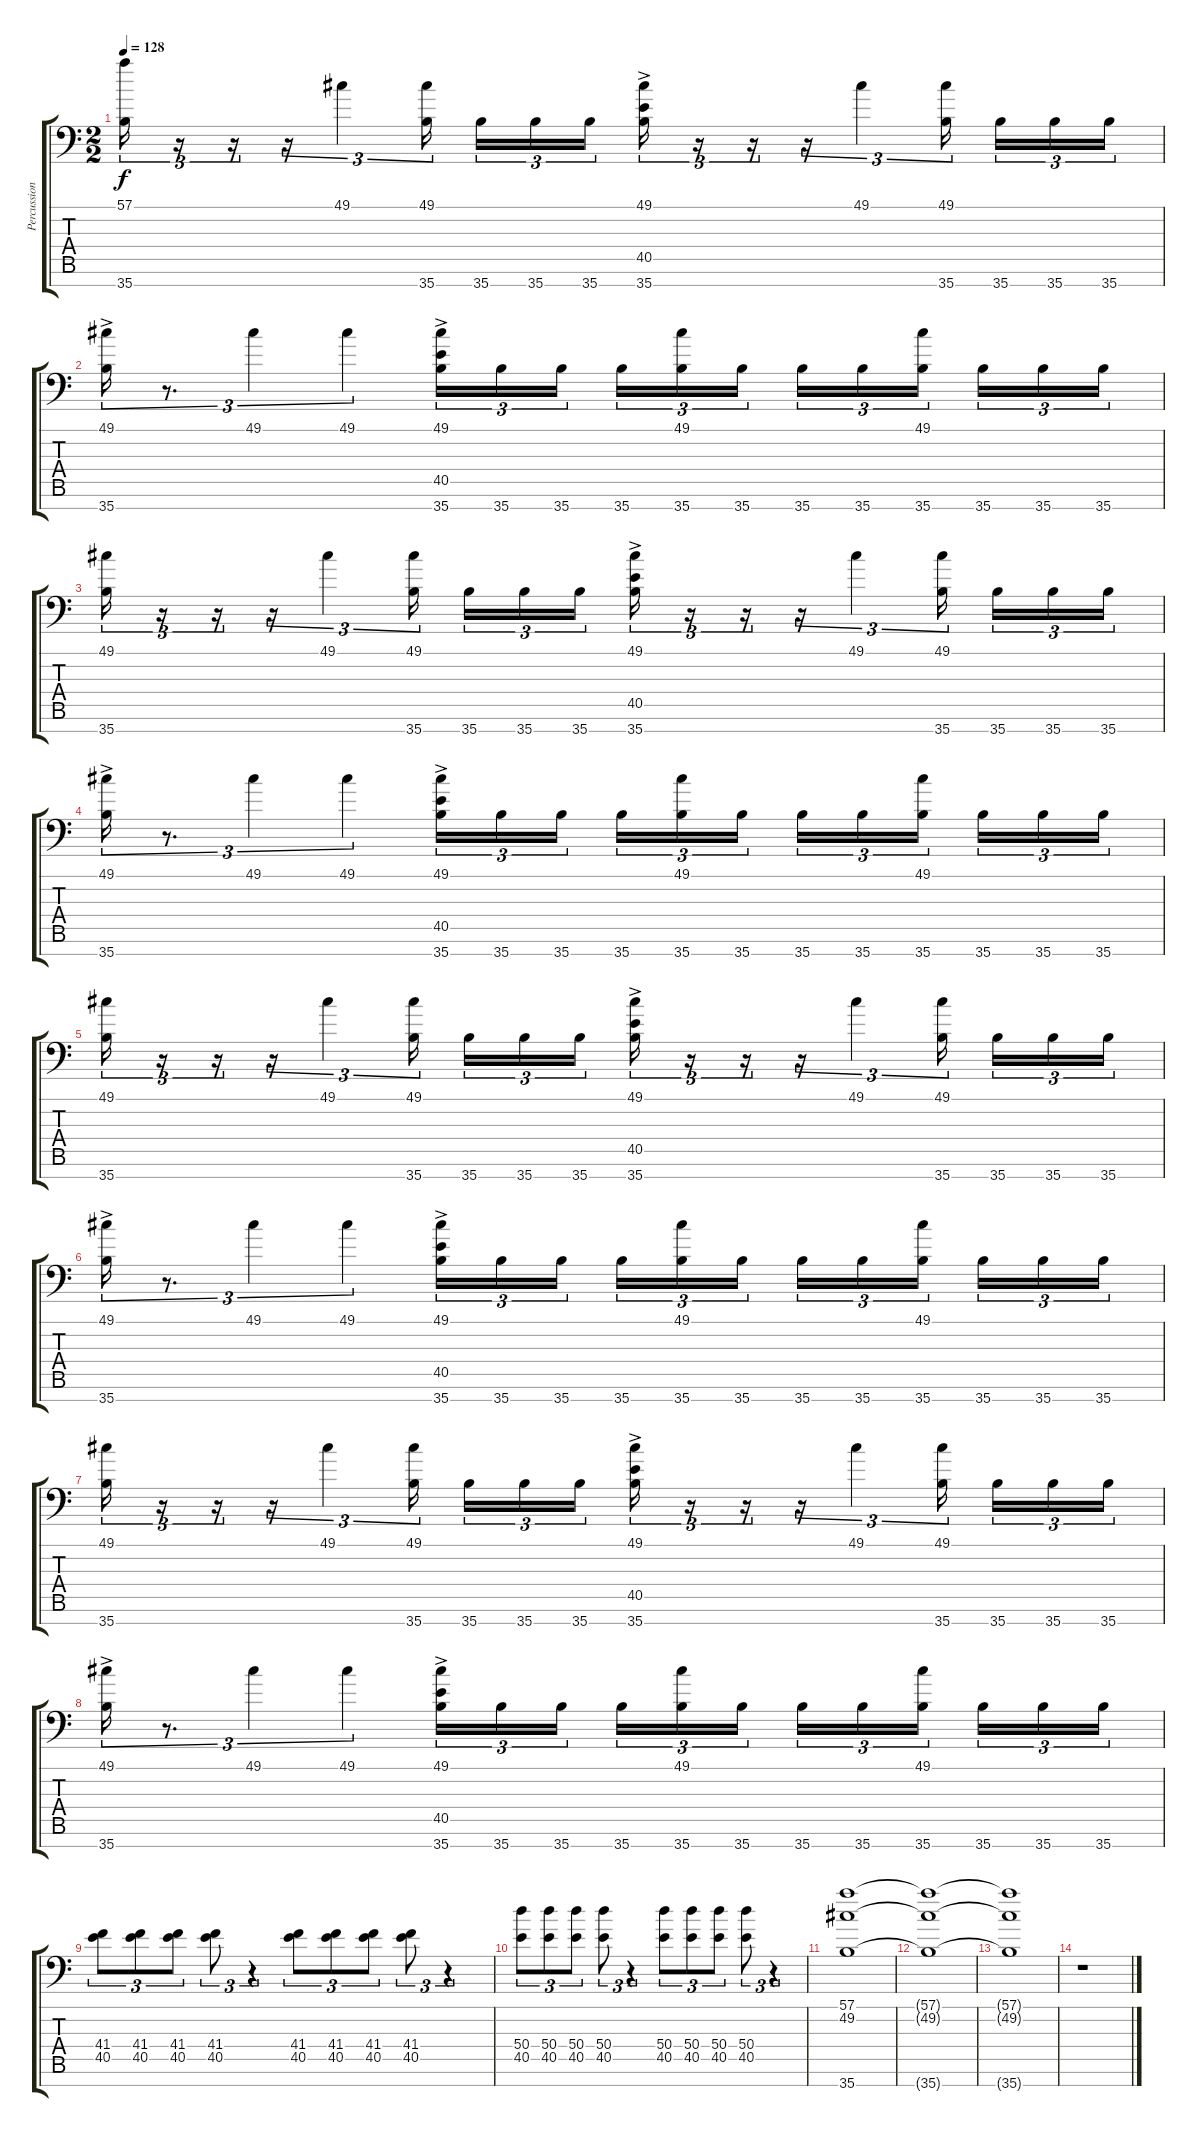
\track ("Percussion" "Percussion") {instrument acousticgrandpiano}
\staff {score tabs}
\tuning (C-1 C-1 C-1 C-1 C-1 C-1 C-1) {hide}
\ts (2 2)
\tempo 128
\clef f4
\ks c
(57.1 35.7).16{tu (3 2) dy f} r.16{tu (3 2)} r.16{tu (3 2)} r.16{tu (3 2)} 49.1.4{tu (3 2)} (49.1 35.7).16{tu (3 2)} 35.7.16{tu (3 2)} 35.7.16{tu (3 2)} 35.7.16{tu (3 2)} (49.1{ac} 40.5 35.7).16{tu (3 2)} r.16{tu (3 2)} r.16{tu (3 2)} r.16{tu (3 2)} 49.1.4{tu (3 2)} (49.1 35.7).16{tu (3 2)} 35.7.16{tu (3 2)} 35.7.16{tu (3 2)} 35.7.16{tu (3 2)} |
(49.1{ac} 35.7).16{tu (3 2)} r.8{d tu (3 2)} 49.1.4{tu (3 2)} 49.1.4{tu (3 2)} (49.1{ac} 40.5 35.7).16{tu (3 2)} 35.7.16{tu (3 2)} 35.7.16{tu (3 2)} 35.7.16{tu (3 2)} (49.1 35.7).16{tu (3 2)} 35.7.16{tu (3 2)} 35.7.16{tu (3 2)} 35.7.16{tu (3 2)} (49.1 35.7).16{tu (3 2)} 35.7.16{tu (3 2)} 35.7.16{tu (3 2)} 35.7.16{tu (3 2)} |
(49.1 35.7).16{tu (3 2)} r.16{tu (3 2)} r.16{tu (3 2)} r.16{tu (3 2)} 49.1.4{tu (3 2)} (49.1 35.7).16{tu (3 2)} 35.7.16{tu (3 2)} 35.7.16{tu (3 2)} 35.7.16{tu (3 2)} (49.1{ac} 40.5 35.7).16{tu (3 2)} r.16{tu (3 2)} r.16{tu (3 2)} r.16{tu (3 2)} 49.1.4{tu (3 2)} (49.1 35.7).16{tu (3 2)} 35.7.16{tu (3 2)} 35.7.16{tu (3 2)} 35.7.16{tu (3 2)} |
(49.1{ac} 35.7).16{tu (3 2)} r.8{d tu (3 2)} 49.1.4{tu (3 2)} 49.1.4{tu (3 2)} (49.1{ac} 40.5 35.7).16{tu (3 2)} 35.7.16{tu (3 2)} 35.7.16{tu (3 2)} 35.7.16{tu (3 2)} (49.1 35.7).16{tu (3 2)} 35.7.16{tu (3 2)} 35.7.16{tu (3 2)} 35.7.16{tu (3 2)} (49.1 35.7).16{tu (3 2)} 35.7.16{tu (3 2)} 35.7.16{tu (3 2)} 35.7.16{tu (3 2)} |
(49.1 35.7).16{tu (3 2)} r.16{tu (3 2)} r.16{tu (3 2)} r.16{tu (3 2)} 49.1.4{tu (3 2)} (49.1 35.7).16{tu (3 2)} 35.7.16{tu (3 2)} 35.7.16{tu (3 2)} 35.7.16{tu (3 2)} (49.1{ac} 40.5 35.7).16{tu (3 2)} r.16{tu (3 2)} r.16{tu (3 2)} r.16{tu (3 2)} 49.1.4{tu (3 2)} (49.1 35.7).16{tu (3 2)} 35.7.16{tu (3 2)} 35.7.16{tu (3 2)} 35.7.16{tu (3 2)} |
(49.1{ac} 35.7).16{tu (3 2)} r.8{d tu (3 2)} 49.1.4{tu (3 2)} 49.1.4{tu (3 2)} (49.1{ac} 40.5 35.7).16{tu (3 2)} 35.7.16{tu (3 2)} 35.7.16{tu (3 2)} 35.7.16{tu (3 2)} (49.1 35.7).16{tu (3 2)} 35.7.16{tu (3 2)} 35.7.16{tu (3 2)} 35.7.16{tu (3 2)} (49.1 35.7).16{tu (3 2)} 35.7.16{tu (3 2)} 35.7.16{tu (3 2)} 35.7.16{tu (3 2)} |
(49.1 35.7).16{tu (3 2)} r.16{tu (3 2)} r.16{tu (3 2)} r.16{tu (3 2)} 49.1.4{tu (3 2)} (49.1 35.7).16{tu (3 2)} 35.7.16{tu (3 2)} 35.7.16{tu (3 2)} 35.7.16{tu (3 2)} (49.1{ac} 40.5 35.7).16{tu (3 2)} r.16{tu (3 2)} r.16{tu (3 2)} r.16{tu (3 2)} 49.1.4{tu (3 2)} (49.1 35.7).16{tu (3 2)} 35.7.16{tu (3 2)} 35.7.16{tu (3 2)} 35.7.16{tu (3 2)} |
(49.1{ac} 35.7).16{tu (3 2)} r.8{d tu (3 2)} 49.1.4{tu (3 2)} 49.1.4{tu (3 2)} (49.1{ac} 40.5 35.7).16{tu (3 2)} 35.7.16{tu (3 2)} 35.7.16{tu (3 2)} 35.7.16{tu (3 2)} (49.1 35.7).16{tu (3 2)} 35.7.16{tu (3 2)} 35.7.16{tu (3 2)} 35.7.16{tu (3 2)} (49.1 35.7).16{tu (3 2)} 35.7.16{tu (3 2)} 35.7.16{tu (3 2)} 35.7.16{tu (3 2)} |
(41.4 40.5).8{tu (3 2)} (41.4 40.5).8{tu (3 2)} (41.4 40.5).8{tu (3 2)} (41.4 40.5).8{tu (3 2)} r.4{tu (3 2)} (41.4 40.5).8{tu (3 2)} (41.4 40.5).8{tu (3 2)} (41.4 40.5).8{tu (3 2)} (41.4 40.5).8{tu (3 2)} r.4{tu (3 2)} |
(50.4 40.5).8{tu (3 2)} (50.4 40.5).8{tu (3 2)} (50.4 40.5).8{tu (3 2)} (50.4 40.5).8{tu (3 2)} r.4{tu (3 2)} (50.4 40.5).8{tu (3 2)} (50.4 40.5).8{tu (3 2)} (50.4 40.5).8{tu (3 2)} (50.4 40.5).8{tu (3 2)} r.4{tu (3 2)} |
(57.1 49.2 35.7).1 |
(57.1{t} 49.2{t} 35.7{t}).1 |
(57.1{t} 49.2{t} 35.7{t}).1 |
r.1
